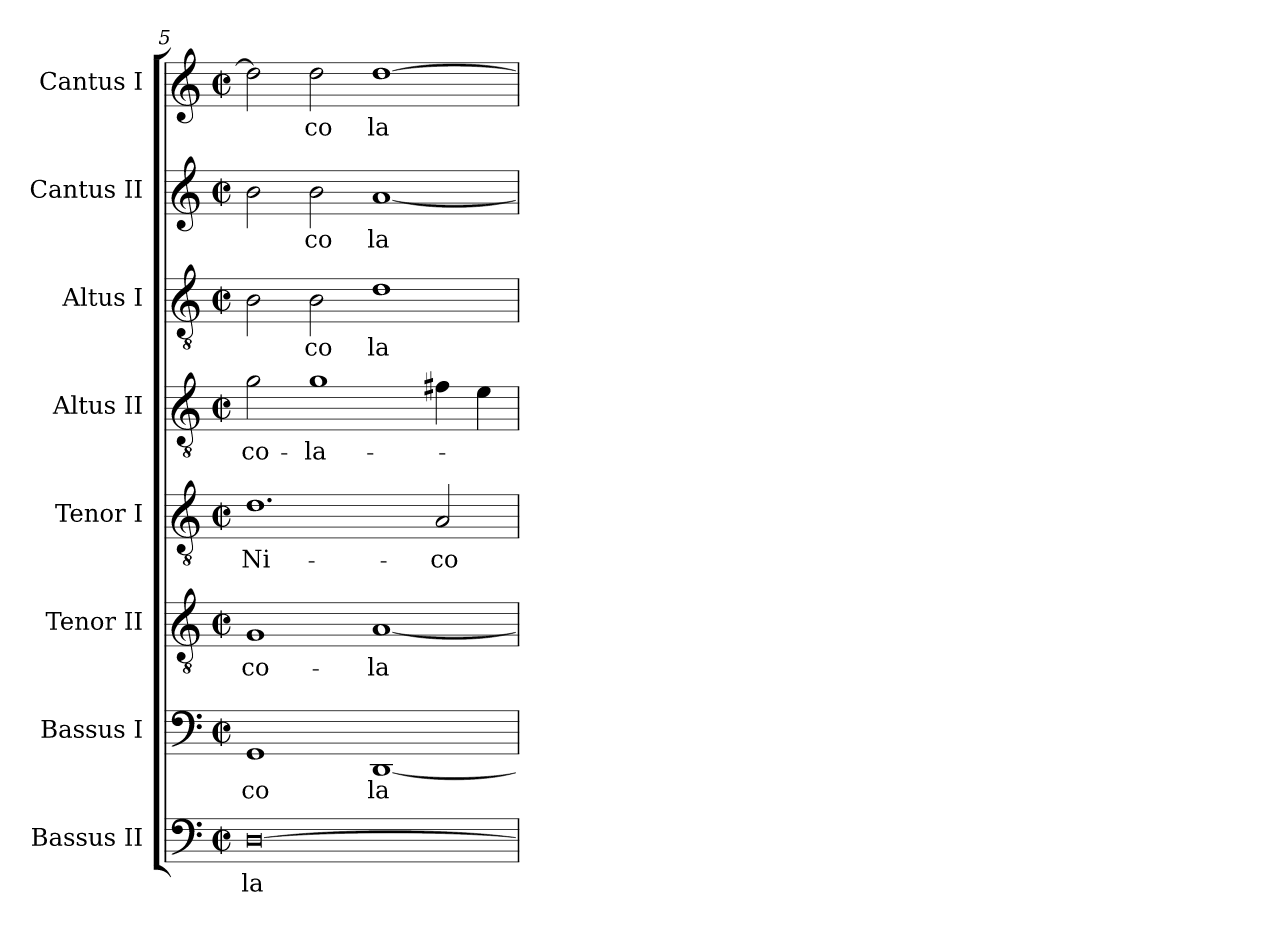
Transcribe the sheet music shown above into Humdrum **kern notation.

**kern	**text	**kern	**text	**kern	**text	**kern	**text	**kern	**text	**kern	**text	**kern	**text	**kern	**text
*part8	*part8	*part7	*part7	*part6	*part6	*part5	*part5	*part4	*part4	*part3	*part3	*part2	*part2	*part1	*part1
*staff8	*staff8	*staff7	*staff7	*staff6	*staff6	*staff5	*staff5	*staff4	*staff4	*staff3	*staff3	*staff2	*staff2	*staff1	*staff1
*I"Bassus II	*	*I"Bassus I	*	*I"Tenor II	*	*I"Tenor I	*	*I"Altus II	*	*I"Altus I	*	*I"Cantus II	*	*I"Cantus I	*
*clefF4	*	*clefF4	*	*clefGv2	*	*clefGv2	*	*clefGv2	*	*clefGv2	*	*clefG2	*	*clefG2	*
*M2/2	*	*M2/2	*	*M2/2	*	*M2/2	*	*M2/2	*	*M2/2	*	*M2/2	*	*M2/2	*
*met(c|)	*	*met(c|)	*	*met(c|)	*	*met(c|)	*	*met(c|)	*	*met(c|)	*	*met(c|)	*	*met(c|)	*
=5	=5	=5	=5	=5	=5	=5	=5	=5	=5	=5	=5	=5	=5	=5	=5
!	!LO:LY:b:cj	!	!LO:LY:b:cj	!	!LO:LY:b:cj	!	!LO:LY:b:cj	!	!LO:LY:b:cj	!	!	!	!	!	!
[>0D	-la-	1GG	co	1G	-co-	1.d	Ni-	2g\	-co-	2B\	.	2b\	.	2dd\]	.
!	!	!	!	!	!	!	!	!	!LO:LY:b:cj	!	!LO:LY:b:cj	!	!LO:LY:b:cj	!	!LO:LY:b:cj
.	.	.	.	.	.	.	.	1g	-la-	2B\	co	2b\	co	2dd\	co
!	!	!	!LO:LY:b:cj	!	!LO:LY:b:cj	!	!	!	!	!	!LO:LY:b:cj	!	!LO:LY:b:cj	!	!LO:LY:b:cj
.	.	[>1DD	la	[>1A	-la-	.	.	.	.	1d	la	[>1a	la	[>1dd	la
!	!	!	!	!	!	!	!LO:LY:b:cj	!	!	!	!	!	!	!	!
.	.	.	.	.	.	2A/	-co-	4f#X\	.	.	.	.	.	.	.
.	.	.	.	.	.	.	.	4e\	.	.	.	.	.	.	.
=	=	=	=	=	=	=	=	=	=	=	=	=	=	=	=
*-	*-	*-	*-	*-	*-	*-	*-	*-	*-	*-	*-	*-	*-	*-	*-
